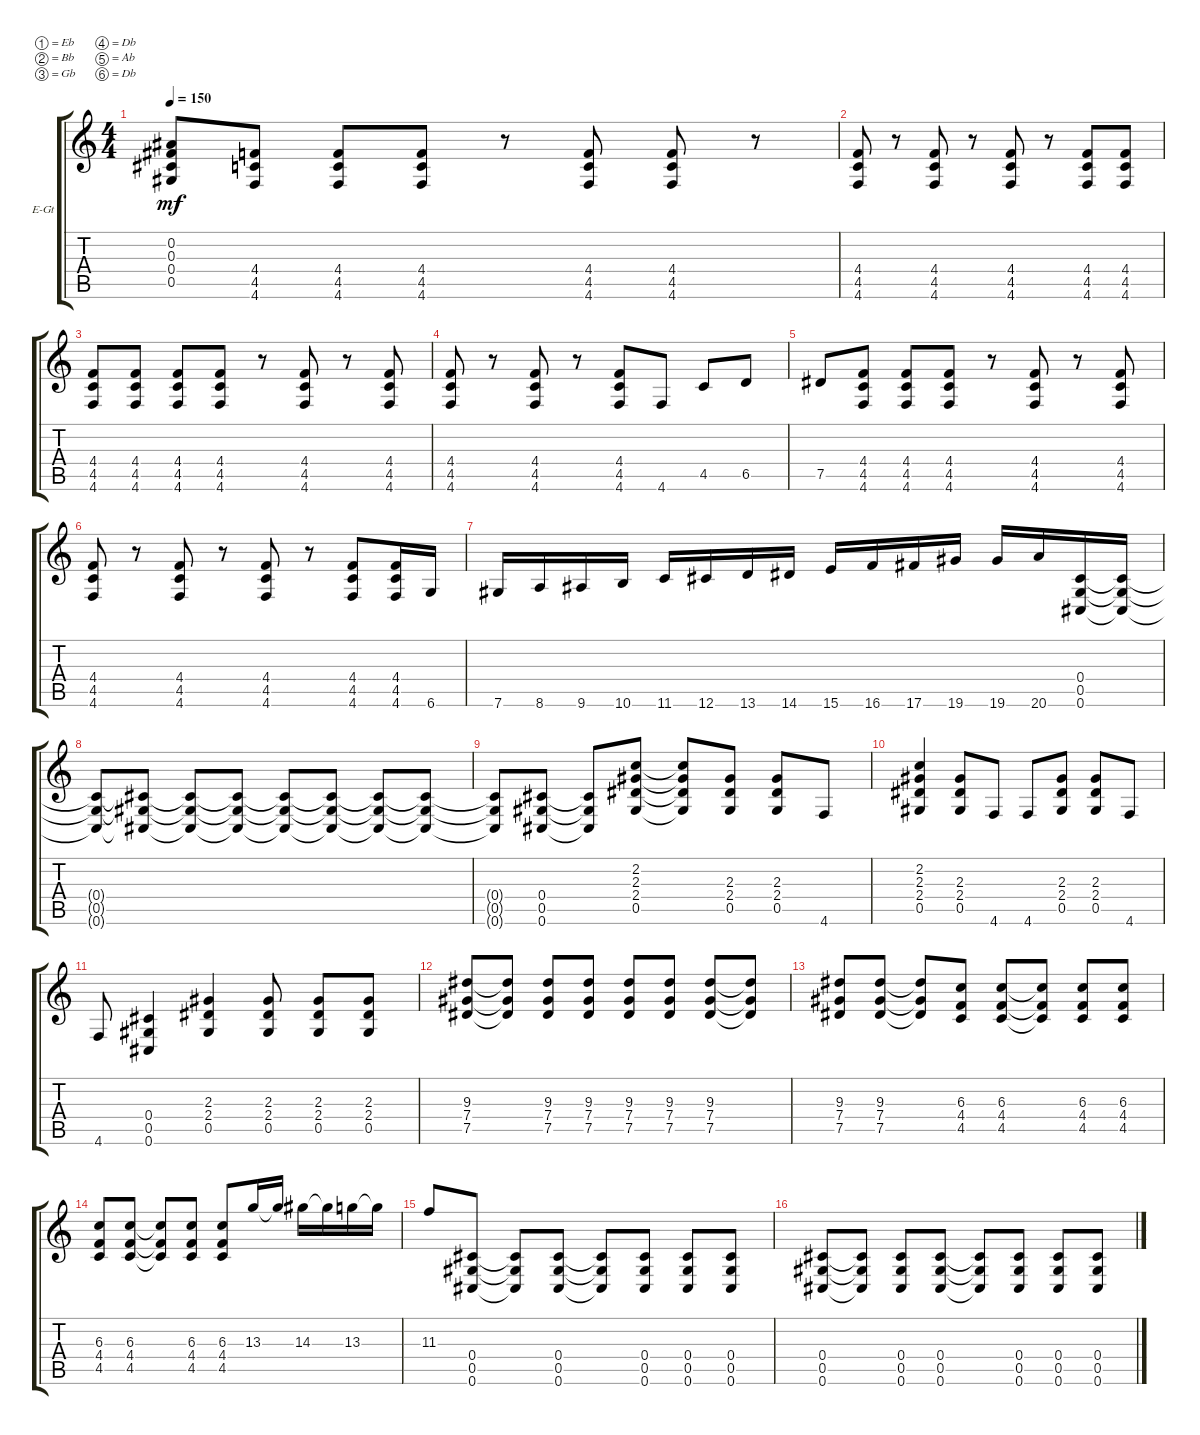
\defaultSystemsLayout 4
\bracketExtendMode groupsimilarinstruments
\firstSystemTrackNameOrientation horizontal
\otherSystemsTrackNameOrientation horizontal
\track ("Electric Guitar" "E-Gt") {instrument overdrivenguitar}
\staff {score tabs}
\tuning (Eb4 Bb3 Gb3 Db3 Ab2 Db2)
\ts (4 4)
\tempo 150
\clef g2
\ks c
(0.5 0.4 0.3 0.2).8{dy mf} (4.6 4.4 4.5).8 (4.6 4.4 4.5).8 (4.6 4.5 4.4).8 r.8 (4.4 4.5 4.6).8 (4.6 4.4 4.5).8 r.8 |
(4.6 4.5 4.4).8 r.8 (4.4 4.5 4.6).8 r.8 (4.6 4.5 4.4).8 r.8 (4.6 4.4 4.5).8 (4.6 4.5 4.4).8 |
(4.4 4.5 4.6).8 (4.6 4.5 4.4).8 (4.6 4.5 4.4).8 (4.4 4.5 4.6).8 r.8 (4.6 4.5 4.4).8 r.8 (4.6 4.5 4.4).8 |
(4.4 4.5 4.6).8 r.8 (4.6 4.5 4.4).8 r.8 (4.6 4.5 4.4).8 4.6.8 4.5.8 6.5.8 |
7.5.8 (4.6 4.4 4.5).8 (4.6 4.4 4.5).8 (4.5 4.4 4.6).8 r.8 (4.6 4.5 4.4).8 r.8 (4.6 4.4 4.5).8 |
(4.6 4.5 4.4).8 r.8 (4.4 4.5 4.6).8 r.8 (4.6 4.5 4.4).8 r.8 (4.6 4.5 4.4).8 (4.5 4.4 4.6).16 6.6.16 |
7.6.16 8.6.16 9.6.16 10.6.16 11.6.16 12.6.16 13.6.16 14.6.16 15.6.16 16.6.16 17.6.16 19.6.16 19.6.16 20.6.16 (0.6 0.5 0.4).16 (0.6{t} 0.5{t} 0.4{t}).16 |
(0.6{t} 0.5{t} 0.4{t}).8 (0.6{t} 0.5{t} 0.4{t}).8 (0.6{t} 0.5{t} 0.4{t}).8 (0.6{t} 0.5{t} 0.4{t}).8 (0.6{t} 0.5{t} 0.4{t}).8 (0.6{t} 0.5{t} 0.4{t}).8 (0.6{t} 0.5{t} 0.4{t}).8 (0.6{t} 0.5{t} 0.4{t}).8 |
(0.6{t} 0.5{t} 0.4{t}).8 (0.6 0.5 0.4).8 (0.6{t} 0.5{t} 0.4{t}).8 (0.5 2.4 2.3 2.2).8 (0.5{t} 2.4{t} 2.3{t} 2.2{t}).8 (0.5 2.4 2.3).8 (0.5 2.4 2.3).8 4.6.8 |
(2.4 2.3 2.2 0.5).4 (0.5 2.4 2.3).8 4.6.8 4.6.8 (0.5 2.4 2.3).8 (0.5 2.4 2.3).8 4.6.8 |
4.6.8 (0.6 0.5 0.4).4 (2.4 2.3 0.5).4 (0.5 2.4 2.3).8 (0.5 2.4 2.3).8 (2.4 2.3 0.5).8 |
(7.5 7.4 9.3).8 (7.4{t} 9.3{t} 7.5{t}).8 (7.4 9.3 7.5).8 (7.4 9.3 7.5).8 (7.4 9.3 7.5).8 (7.4 9.3 7.5).8 (7.5 7.4 9.3).8 (7.4{t} 9.3{t} 7.5{t}).8 |
(9.3 7.4 7.5).8 (7.5 7.4 9.3).8 (7.5{t} 7.4{t} 9.3{t}).8 (4.5 4.4 6.3).8 (4.5 4.4 6.3).8 (4.5{t} 4.4{t} 6.3{t}).8 (6.3 4.4 4.5).8 (6.3 4.4 4.5).8 |
(6.3 4.4 4.5).8 (6.3 4.4 4.5).8 (6.3{t} 4.4{t} 4.5{t}).8 (6.3 4.4 4.5).8 (6.3 4.4 4.5).8 13.3.16 13.3{t}.16 14.3.16 14.3{t}.16 13.3.16 13.3{t}.16 |
11.3.8 (0.6 0.5 0.4).8 (0.6{t} 0.5{t} 0.4{t}).8 (0.6 0.5 0.4).8 (0.6{t} 0.5{t} 0.4{t}).8 (0.6 0.5 0.4).8 (0.6 0.5 0.4).8 (0.4 0.5 0.6).8 |
(0.4 0.6 0.5).8 (0.4{t} 0.6{t} 0.5{t}).8 (0.4 0.5 0.6).8 (0.6 0.5 0.4).8 (0.6{t} 0.5{t} 0.4{t}).8 (0.4 0.5 0.6).8 (0.4 0.5 0.6).8 (0.4 0.5 0.6).8
